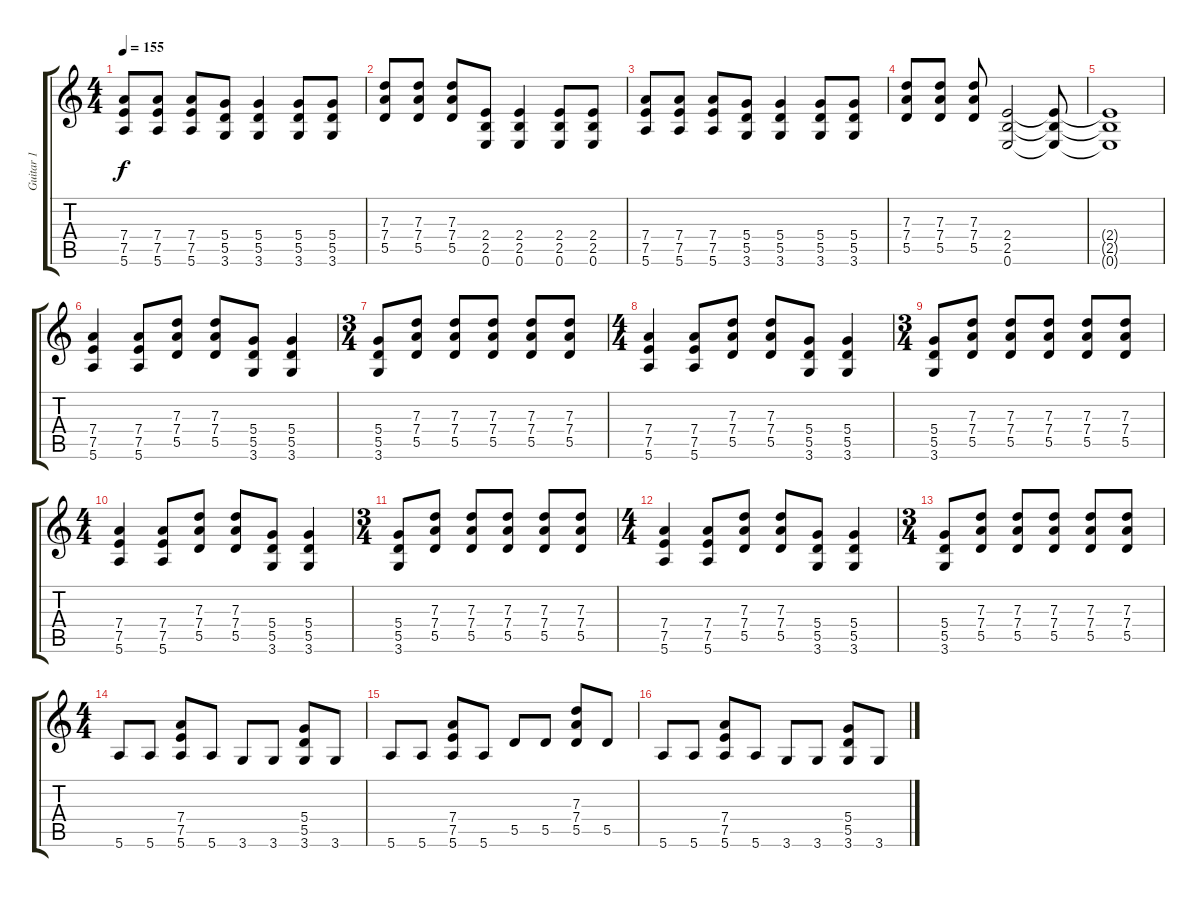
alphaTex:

\track ("Guitar 1" "Guitar 1") {instrument distortionguitar}
\staff {score tabs}
\tuning (E4 B3 G3 D3 A2 E2) {hide}
\ts (4 4)
\tempo 155
\clef g2
\ks c
(7.4 7.5 5.6).8{dy f} (7.4 7.5 5.6).8 (7.4 7.5 5.6).8 (5.4 5.5 3.6).8 (5.4 5.5 3.6).4 (5.4 5.5 3.6).8 (5.4 5.5 3.6).8 |
(7.3 7.4 5.5).8 (7.3 7.4 5.5).8 (7.3 7.4 5.5).8 (2.4 2.5 0.6).8 (2.4 2.5 0.6).4 (2.4 2.5 0.6).8 (2.4 2.5 0.6).8 |
(7.4 7.5 5.6).8 (7.4 7.5 5.6).8 (7.4 7.5 5.6).8 (5.4 5.5 3.6).8 (5.4 5.5 3.6).4 (5.4 5.5 3.6).8 (5.4 5.5 3.6).8 |
(7.3 7.4 5.5).8 (7.3 7.4 5.5).8 (7.3 7.4 5.5).8 (2.4 2.5 0.6).2 (2.4{t} 2.5{t} 0.6{t}).8 |
(2.4{t} 2.5{t} 0.6{t}).1 |
(7.4 7.5 5.6).4 (7.4 7.5 5.6).8 (7.3 7.4 5.5).8 (7.3 7.4 5.5).8 (5.4 5.5 3.6).8 (5.4 5.5 3.6).4 |
\ts (3 4)
(5.4 5.5 3.6).8 (7.3 7.4 5.5).8 (7.3 7.4 5.5).8 (7.3 7.4 5.5).8 (7.3 7.4 5.5).8 (7.3 7.4 5.5).8 |
\ts (4 4)
(7.4 7.5 5.6).4 (7.4 7.5 5.6).8 (7.3 7.4 5.5).8 (7.3 7.4 5.5).8 (5.4 5.5 3.6).8 (5.4 5.5 3.6).4 |
\ts (3 4)
(5.4 5.5 3.6).8 (7.3 7.4 5.5).8 (7.3 7.4 5.5).8 (7.3 7.4 5.5).8 (7.3 7.4 5.5).8 (7.3 7.4 5.5).8 |
\ts (4 4)
(7.4 7.5 5.6).4 (7.4 7.5 5.6).8 (7.3 7.4 5.5).8 (7.3 7.4 5.5).8 (5.4 5.5 3.6).8 (5.4 5.5 3.6).4 |
\ts (3 4)
(5.4 5.5 3.6).8 (7.3 7.4 5.5).8 (7.3 7.4 5.5).8 (7.3 7.4 5.5).8 (7.3 7.4 5.5).8 (7.3 7.4 5.5).8 |
\ts (4 4)
(7.4 7.5 5.6).4 (7.4 7.5 5.6).8 (7.3 7.4 5.5).8 (7.3 7.4 5.5).8 (5.4 5.5 3.6).8 (5.4 5.5 3.6).4 |
\ts (3 4)
(5.4 5.5 3.6).8 (7.3 7.4 5.5).8 (7.3 7.4 5.5).8 (7.3 7.4 5.5).8 (7.3 7.4 5.5).8 (7.3 7.4 5.5).8 |
\ts (4 4)
5.6.8 5.6.8 (7.4 7.5 5.6).8 5.6.8 3.6.8 3.6.8 (5.4 5.5 3.6).8 3.6.8 |
5.6.8 5.6.8 (7.4 7.5 5.6).8 5.6.8 5.5.8 5.5.8 (7.3 7.4 5.5).8 5.5.8 |
5.6.8 5.6.8 (7.4 7.5 5.6).8 5.6.8 3.6.8 3.6.8 (5.4 5.5 3.6).8 3.6.8
